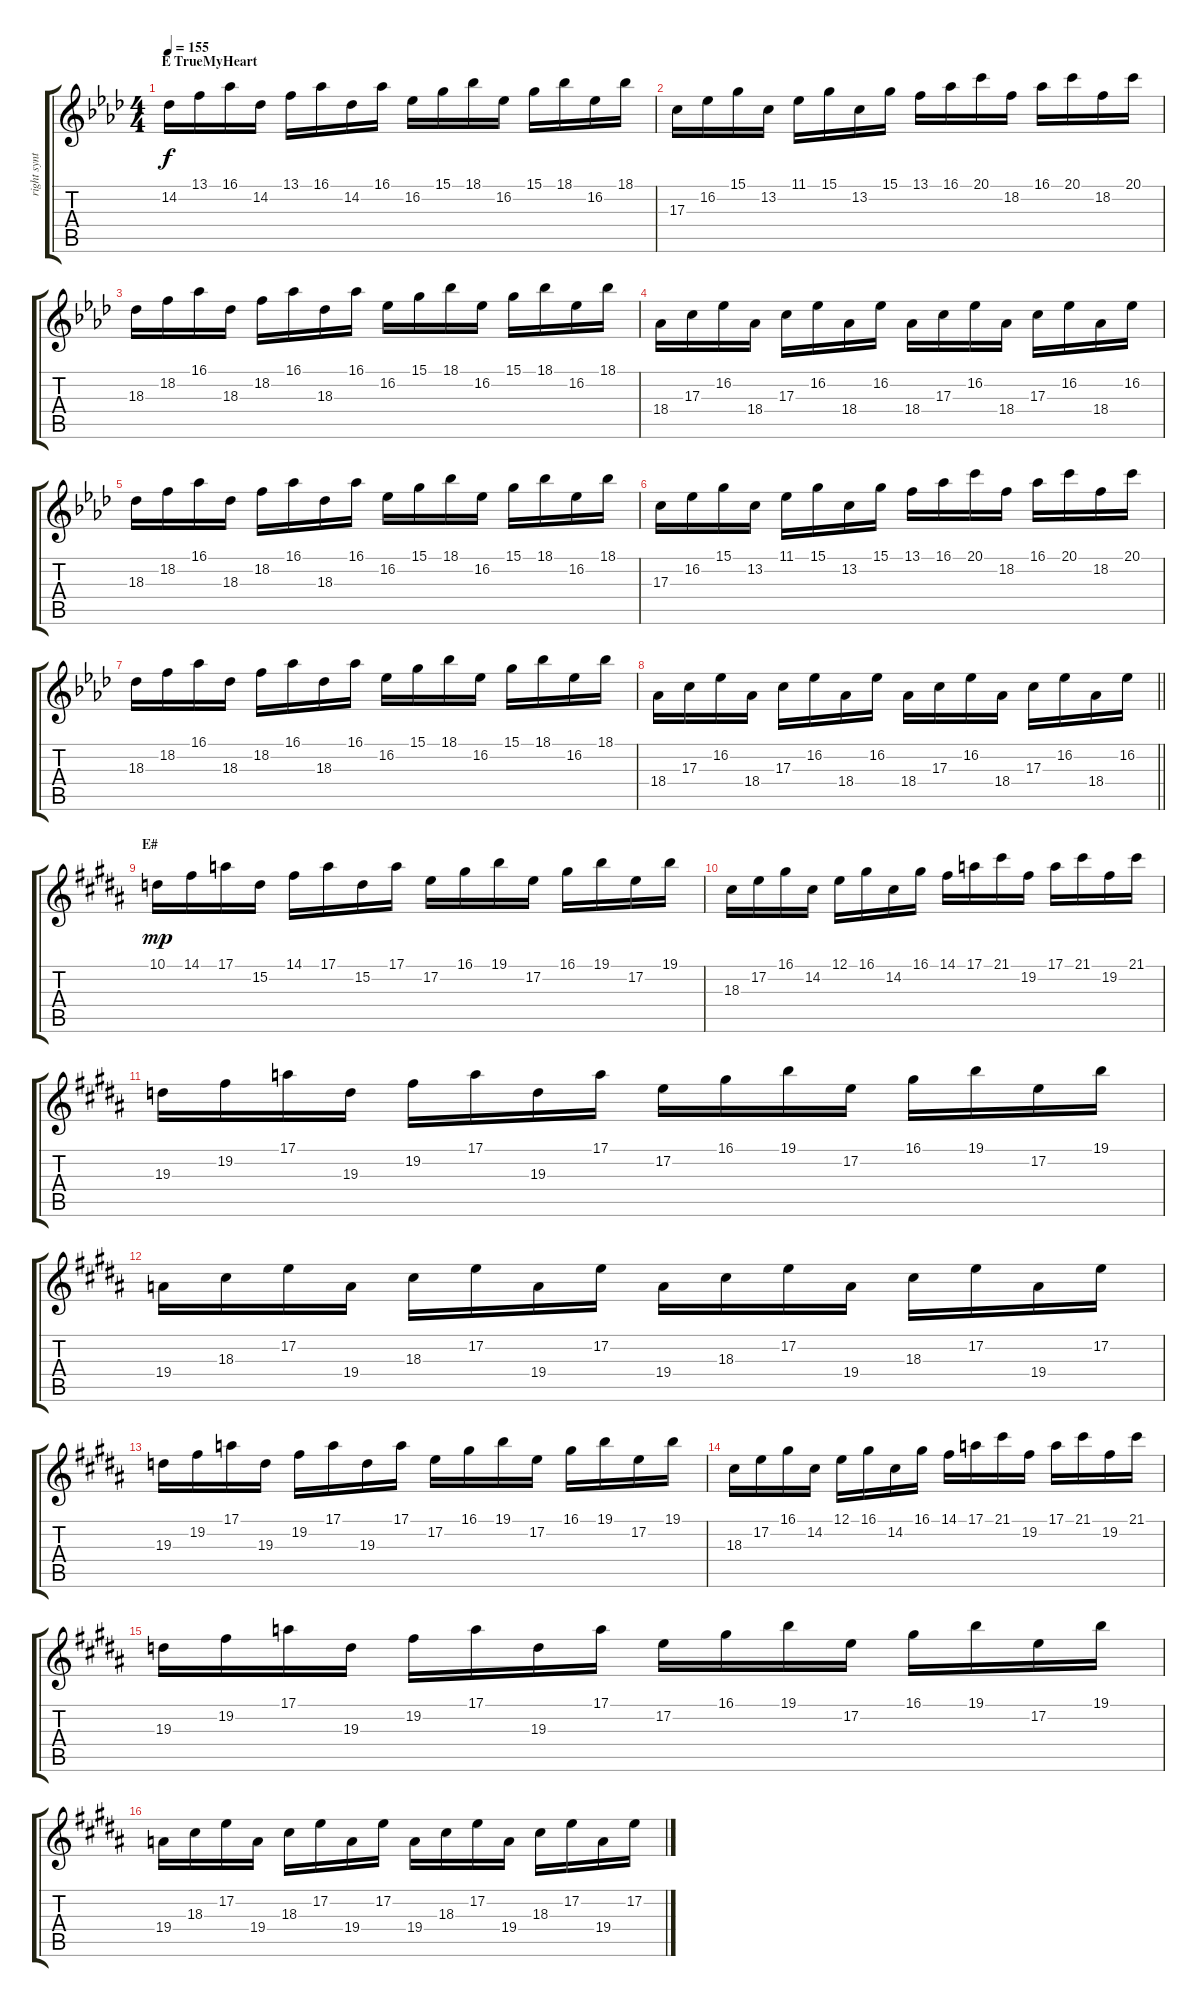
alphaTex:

\track ("right synth1" "right synt") {instrument tremolostrings}
\staff {score tabs}
\tuning (E4 B3 G3 D3 A2 E2) {hide}
\ts (4 4)
\section ("" "E TrueMyHeart")
\tempo 155
\clef g2
\ks ab
14.2.16{dy f} 13.1.16 16.1.16 14.2.16 13.1.16 16.1.16 14.2.16 16.1.16 16.2.16 15.1.16 18.1.16 16.2.16 15.1.16 18.1.16 16.2.16 18.1.16 |
17.3.16 16.2.16 15.1.16 13.2.16 11.1.16 15.1.16 13.2.16 15.1.16 13.1.16 16.1.16 20.1.16 18.2.16 16.1.16 20.1.16 18.2.16 20.1.16 |
18.3.16 18.2.16 16.1.16 18.3.16 18.2.16 16.1.16 18.3.16 16.1.16 16.2.16 15.1.16 18.1.16 16.2.16 15.1.16 18.1.16 16.2.16 18.1.16 |
18.4.16 17.3.16 16.2.16 18.4.16 17.3.16 16.2.16 18.4.16 16.2.16 18.4.16 17.3.16 16.2.16 18.4.16 17.3.16 16.2.16 18.4.16 16.2.16 |
18.3.16 18.2.16 16.1.16 18.3.16 18.2.16 16.1.16 18.3.16 16.1.16 16.2.16 15.1.16 18.1.16 16.2.16 15.1.16 18.1.16 16.2.16 18.1.16 |
17.3.16 16.2.16 15.1.16 13.2.16 11.1.16 15.1.16 13.2.16 15.1.16 13.1.16 16.1.16 20.1.16 18.2.16 16.1.16 20.1.16 18.2.16 20.1.16 |
18.3.16 18.2.16 16.1.16 18.3.16 18.2.16 16.1.16 18.3.16 16.1.16 16.2.16 15.1.16 18.1.16 16.2.16 15.1.16 18.1.16 16.2.16 18.1.16 |
\barLineRight lightlight
18.4.16 17.3.16 16.2.16 18.4.16 17.3.16 16.2.16 18.4.16 16.2.16 18.4.16 17.3.16 16.2.16 18.4.16 17.3.16 16.2.16 18.4.16 16.2.16 |
\section ("" "E#")
\ks b
10.1.16{dy mp} 14.1.16 17.1.16 15.2.16 14.1.16 17.1.16 15.2.16 17.1.16 17.2.16 16.1.16 19.1.16 17.2.16 16.1.16 19.1.16 17.2.16 19.1.16 |
18.3.16 17.2.16 16.1.16 14.2.16 12.1.16 16.1.16 14.2.16 16.1.16 14.1.16 17.1.16 21.1.16 19.2.16 17.1.16 21.1.16 19.2.16 21.1.16 |
19.3.16 19.2.16 17.1.16 19.3.16 19.2.16 17.1.16 19.3.16 17.1.16 17.2.16 16.1.16 19.1.16 17.2.16 16.1.16 19.1.16 17.2.16 19.1.16 |
19.4.16 18.3.16 17.2.16 19.4.16 18.3.16 17.2.16 19.4.16 17.2.16 19.4.16 18.3.16 17.2.16 19.4.16 18.3.16 17.2.16 19.4.16 17.2.16 |
19.3.16 19.2.16 17.1.16 19.3.16 19.2.16 17.1.16 19.3.16 17.1.16 17.2.16 16.1.16 19.1.16 17.2.16 16.1.16 19.1.16 17.2.16 19.1.16 |
18.3.16 17.2.16 16.1.16 14.2.16 12.1.16 16.1.16 14.2.16 16.1.16 14.1.16 17.1.16 21.1.16 19.2.16 17.1.16 21.1.16 19.2.16 21.1.16 |
19.3.16 19.2.16 17.1.16 19.3.16 19.2.16 17.1.16 19.3.16 17.1.16 17.2.16 16.1.16 19.1.16 17.2.16 16.1.16 19.1.16 17.2.16 19.1.16 |
19.4.16 18.3.16 17.2.16 19.4.16 18.3.16 17.2.16 19.4.16 17.2.16 19.4.16 18.3.16 17.2.16 19.4.16 18.3.16 17.2.16 19.4.16 17.2.16
